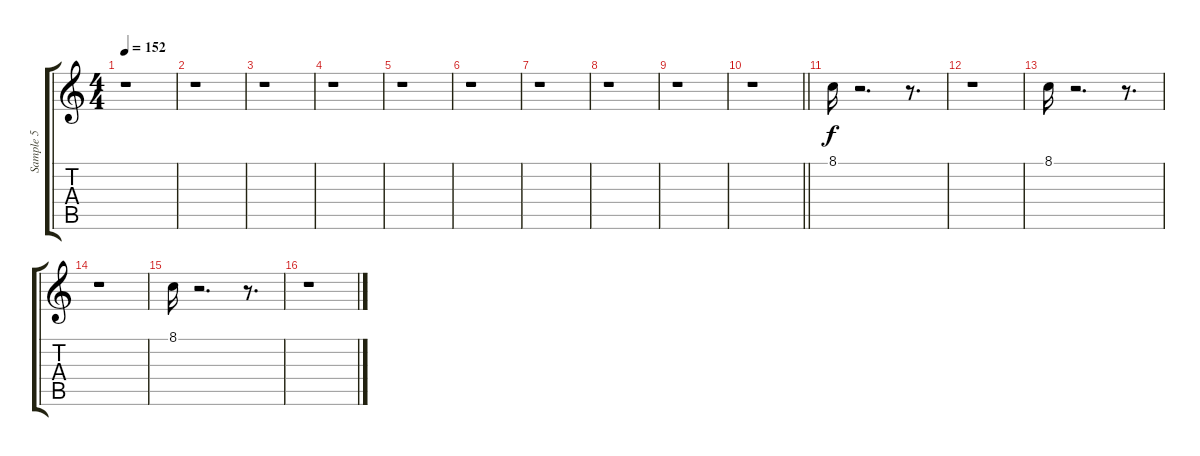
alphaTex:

\track ("Sample 5" "Sample 5") {instrument stringensemble1}
\staff {score tabs}
\tuning (E4 B3 G3 D3 A2 E2) {hide}
\ts (4 4)
\tempo 152
\clef g2
\ks c
r.1{dy f} |
r.1 |
r.1 |
r.1 |
r.1 |
r.1 |
r.1 |
r.1 |
r.1 |
\barLineRight lightlight
r.1 |
\section ("" " ")
8.1.16 r.2{d} r.8{d} |
r.1 |
8.1.16 r.2{d} r.8{d} |
r.1 |
8.1.16 r.2{d} r.8{d} |
r.1
